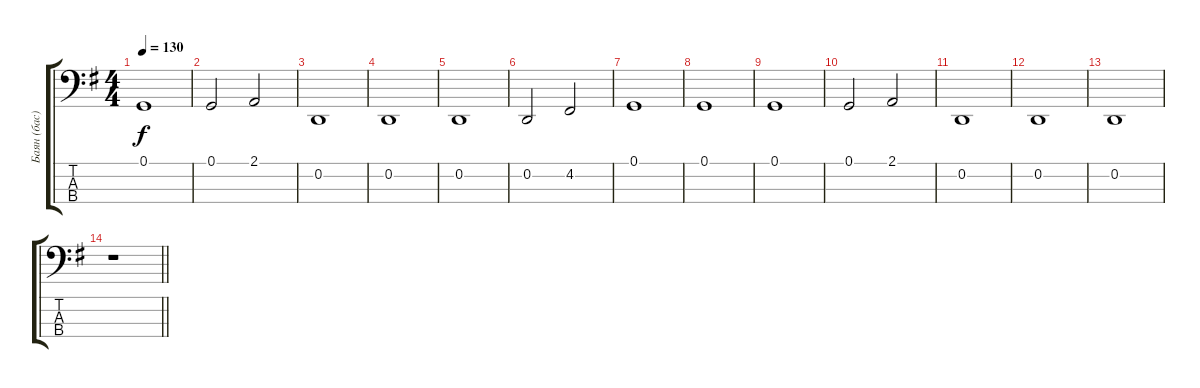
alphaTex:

\track ("Баян (бас)" "Баян (бас)") {instrument accordion}
\staff {score tabs}
\tuning (G2 D2 A1 E1) {hide}
\ts (4 4)
\tempo 130
\clef f4
\ks eminor
0.1.1{dy f} |
0.1.2 2.1.2 |
0.2.1 |
0.2.1 |
0.2.1 |
0.2.2 4.2.2 |
0.1.1 |
0.1.1 |
0.1.1 |
0.1.2 2.1.2 |
0.2.1 |
0.2.1 |
0.2.1 |
\barLineRight lightlight
r.1
